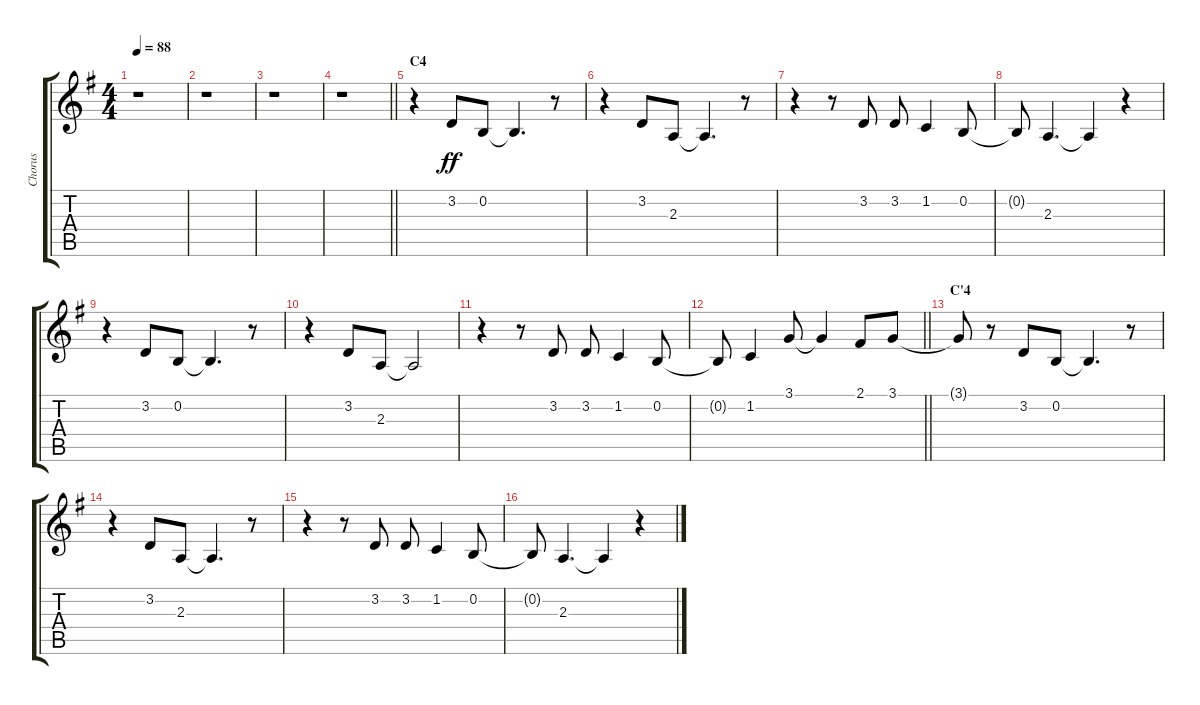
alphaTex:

\track ("Chorus" "Chorus") {instrument voiceoohs}
\staff {score tabs}
\tuning (E4 B3 G3 D3 A2 E2) {hide}
\ts (4 4)
\tempo 88
\clef g2
\ks g
r.1{dy ff} |
r.1 |
r.1 |
\barLineRight lightlight
r.1 |
\section ("" "C4")
r.4 3.2.8 0.2.8 0.2{t}.4{d} r.8 |
r.4 3.2.8 2.3.8 2.3{t}.4{d} r.8 |
r.4 r.8 3.2.8 3.2.8 1.2.4 0.2.8 |
0.2{t}.8 2.3.4{d} 2.3{t}.4 r.4 |
r.4 3.2.8 0.2.8 0.2{t}.4{d} r.8 |
r.4 3.2.8 2.3.8 2.3{t}.2 |
r.4 r.8 3.2.8 3.2.8 1.2.4 0.2.8 |
\barLineRight lightlight
0.2{t}.8 1.2.4 3.1.8 3.1{t}.4 2.1.8 3.1.8 |
\section ("" "C'4")
3.1{t}.8 r.8 3.2.8 0.2.8 0.2{t}.4{d} r.8 |
r.4 3.2.8 2.3.8 2.3{t}.4{d} r.8 |
r.4 r.8 3.2.8 3.2.8 1.2.4 0.2.8 |
0.2{t}.8 2.3.4{d} 2.3{t}.4 r.4
